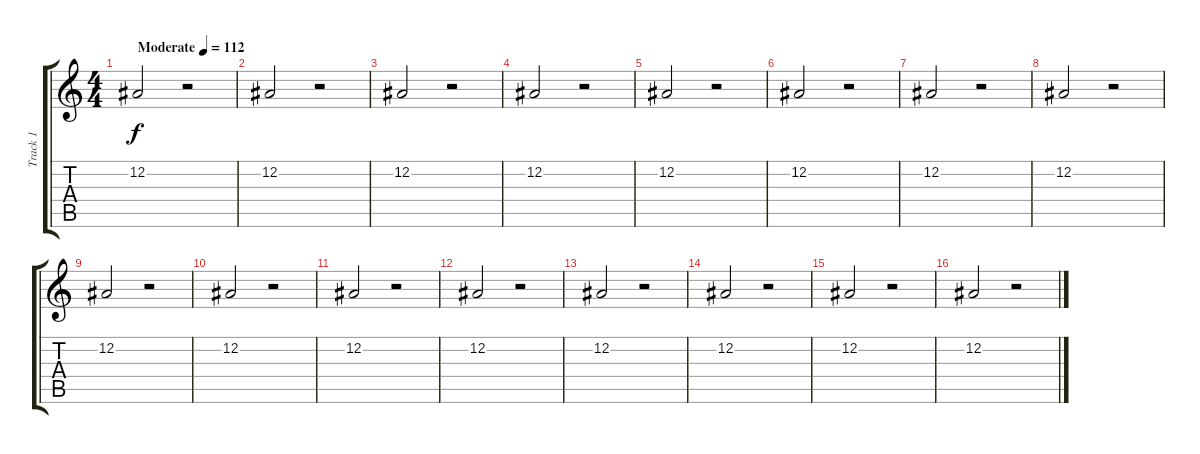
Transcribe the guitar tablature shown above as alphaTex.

\track ("Track 1" "Track 1") {instrument electricgrandpiano}
\staff {score tabs}
\tuning (Eb4 Bb3 Gb3 Db3 Ab2 Eb2) {hide}
\ts (4 4)
\tempo (112 "Moderate")
\clef g2
\ks c
12.2.2{dy f instrument electricgrandpiano} r.2 |
12.2.2 r.2 |
12.2.2 r.2 |
12.2.2 r.2 |
12.2.2 r.2 |
12.2.2 r.2 |
12.2.2 r.2 |
12.2.2 r.2 |
12.2.2 r.2 |
12.2.2 r.2 |
12.2.2 r.2 |
12.2.2 r.2 |
12.2.2 r.2 |
12.2.2 r.2 |
12.2.2 r.2 |
12.2.2 r.2
